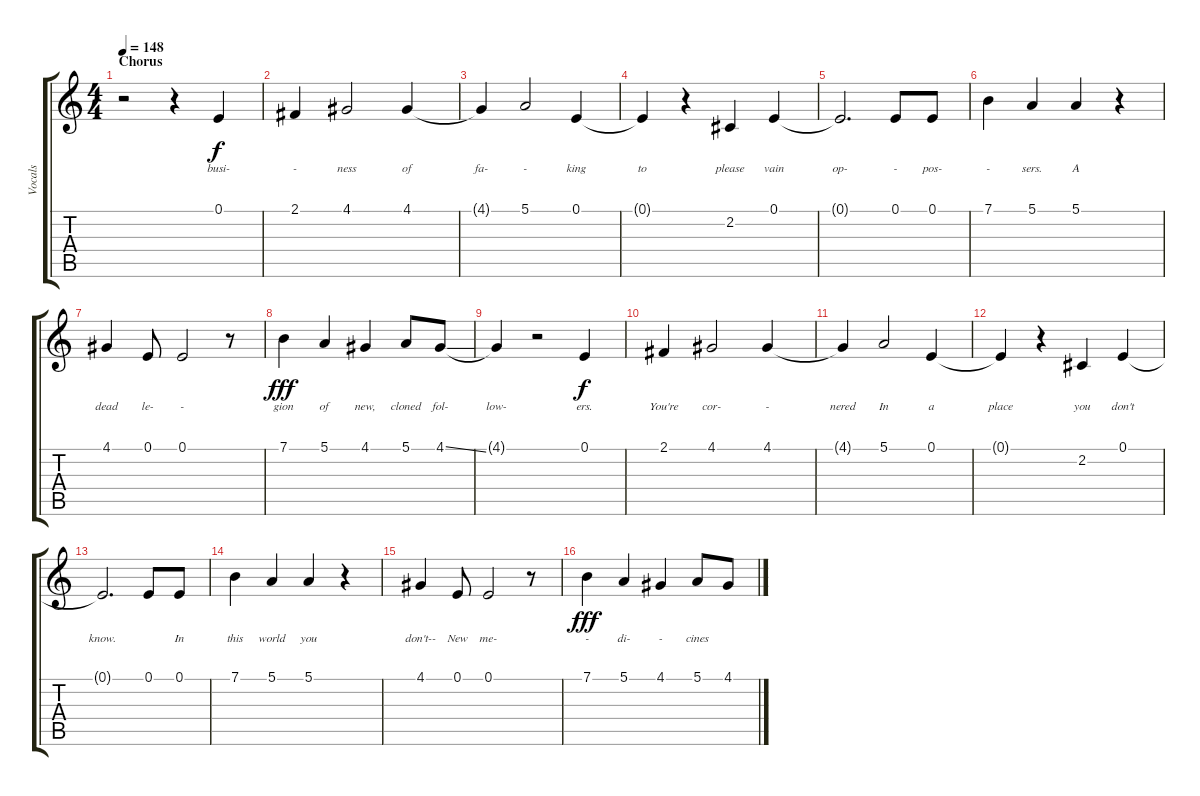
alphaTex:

\track ("Vocals" "Vocals") {instrument musicbox}
\staff {score tabs}
\tuning (E4 B3 G3 D3 A2 E2) {hide}
\ts (4 4)
\section ("" "Chorus")
\tempo 148
\clef g2
\ks c
r.2{dy fff} r.4 0.1.4{lyrics (0 "busi-") lyrics (1 "") lyrics (2 "") lyrics (3 "") lyrics (4 "") dy f} |
2.1.4{lyrics (0 "-") lyrics (1 "") lyrics (2 "") lyrics (3 "") lyrics (4 "")} 4.1.2{lyrics (0 "ness") lyrics (1 "") lyrics (2 "") lyrics (3 "") lyrics (4 "")} 4.1.4{lyrics (0 "of") lyrics (1 "") lyrics (2 "") lyrics (3 "") lyrics (4 "")} |
4.1{t}.4{lyrics (0 "fa-") lyrics (1 "") lyrics (2 "") lyrics (3 "") lyrics (4 "")} 5.1.2{lyrics (0 "-") lyrics (1 "") lyrics (2 "") lyrics (3 "") lyrics (4 "")} 0.1.4{lyrics (0 "king") lyrics (1 "") lyrics (2 "") lyrics (3 "") lyrics (4 "")} |
0.1{t}.4{lyrics (0 "to") lyrics (1 "") lyrics (2 "") lyrics (3 "") lyrics (4 "")} r.4 2.2.4{lyrics (0 "please") lyrics (1 "") lyrics (2 "") lyrics (3 "") lyrics (4 "")} 0.1.4{lyrics (0 "vain") lyrics (1 "") lyrics (2 "") lyrics (3 "") lyrics (4 "")} |
0.1{t}.2{d lyrics (0 "op-") lyrics (1 "") lyrics (2 "") lyrics (3 "") lyrics (4 "")} 0.1.8{lyrics (0 "-") lyrics (1 "") lyrics (2 "") lyrics (3 "") lyrics (4 "")} 0.1.8{lyrics (0 "pos-") lyrics (1 "") lyrics (2 "") lyrics (3 "") lyrics (4 "")} |
7.1.4{lyrics (0 "-") lyrics (1 "") lyrics (2 "") lyrics (3 "") lyrics (4 "")} 5.1.4{lyrics (0 "sers.") lyrics (1 "") lyrics (2 "") lyrics (3 "") lyrics (4 "")} 5.1.4{lyrics (0 "A") lyrics (1 "") lyrics (2 "") lyrics (3 "") lyrics (4 "")} r.4 |
4.1.4{lyrics (0 "dead") lyrics (1 "") lyrics (2 "") lyrics (3 "") lyrics (4 "")} 0.1.8{lyrics (0 "le-") lyrics (1 "") lyrics (2 "") lyrics (3 "") lyrics (4 "")} 0.1.2{lyrics (0 "-") lyrics (1 "") lyrics (2 "") lyrics (3 "") lyrics (4 "")} r.8 |
7.1.4{lyrics (0 "gion") lyrics (1 "") lyrics (2 "") lyrics (3 "") lyrics (4 "") dy fff} 5.1.4{lyrics (0 "of") lyrics (1 "") lyrics (2 "") lyrics (3 "") lyrics (4 "")} 4.1.4{lyrics (0 "new,") lyrics (1 "") lyrics (2 "") lyrics (3 "") lyrics (4 "")} 5.1.8{lyrics (0 "cloned") lyrics (1 "") lyrics (2 "") lyrics (3 "") lyrics (4 "")} 4.1{ss}.8{lyrics (0 "fol-") lyrics (1 "") lyrics (2 "") lyrics (3 "") lyrics (4 "")} |
4.1{t}.4{lyrics (0 "low-") lyrics (1 "") lyrics (2 "") lyrics (3 "") lyrics (4 "")} r.2 0.1.4{lyrics (0 "ers.") lyrics (1 "") lyrics (2 "") lyrics (3 "") lyrics (4 "") dy f} |
2.1.4{lyrics (0 "You're") lyrics (1 "") lyrics (2 "") lyrics (3 "") lyrics (4 "")} 4.1.2{lyrics (0 "cor-") lyrics (1 "") lyrics (2 "") lyrics (3 "") lyrics (4 "")} 4.1.4{lyrics (0 "-") lyrics (1 "") lyrics (2 "") lyrics (3 "") lyrics (4 "")} |
4.1{t}.4{lyrics (0 "nered") lyrics (1 "") lyrics (2 "") lyrics (3 "") lyrics (4 "")} 5.1.2{lyrics (0 "In") lyrics (1 "") lyrics (2 "") lyrics (3 "") lyrics (4 "")} 0.1.4{lyrics (0 "a") lyrics (1 "") lyrics (2 "") lyrics (3 "") lyrics (4 "")} |
0.1{t}.4{lyrics (0 "place") lyrics (1 "") lyrics (2 "") lyrics (3 "") lyrics (4 "")} r.4 2.2.4{lyrics (0 "you") lyrics (1 "") lyrics (2 "") lyrics (3 "") lyrics (4 "")} 0.1.4{lyrics (0 "don't") lyrics (1 "") lyrics (2 "") lyrics (3 "") lyrics (4 "")} |
0.1{t}.2{d lyrics (0 "know.") lyrics (1 "") lyrics (2 "") lyrics (3 "") lyrics (4 "")} 0.1.8{lyrics (0 "") lyrics (1 "") lyrics (2 "") lyrics (3 "") lyrics (4 "")} 0.1.8{lyrics (0 "In") lyrics (1 "") lyrics (2 "") lyrics (3 "") lyrics (4 "")} |
7.1.4{lyrics (0 "this") lyrics (1 "") lyrics (2 "") lyrics (3 "") lyrics (4 "")} 5.1.4{lyrics (0 "world") lyrics (1 "") lyrics (2 "") lyrics (3 "") lyrics (4 "")} 5.1.4{lyrics (0 "you") lyrics (1 "") lyrics (2 "") lyrics (3 "") lyrics (4 "")} r.4 |
4.1.4{lyrics (0 "don't--") lyrics (1 "") lyrics (2 "") lyrics (3 "") lyrics (4 "")} 0.1.8{lyrics (0 "New") lyrics (1 "") lyrics (2 "") lyrics (3 "") lyrics (4 "")} 0.1.2{lyrics (0 "me-") lyrics (1 "") lyrics (2 "") lyrics (3 "") lyrics (4 "")} r.8 |
7.1.4{lyrics (0 "-") lyrics (1 "") lyrics (2 "") lyrics (3 "") lyrics (4 "") dy fff} 5.1.4{lyrics (0 "di-") lyrics (1 "") lyrics (2 "") lyrics (3 "") lyrics (4 "")} 4.1.4{lyrics (0 "-") lyrics (1 "") lyrics (2 "") lyrics (3 "") lyrics (4 "")} 5.1.8{lyrics (0 "cines") lyrics (1 "") lyrics (2 "") lyrics (3 "") lyrics (4 "")} 4.1{ss}.8{lyrics (0 "") lyrics (1 "") lyrics (2 "") lyrics (3 "") lyrics (4 "")}
